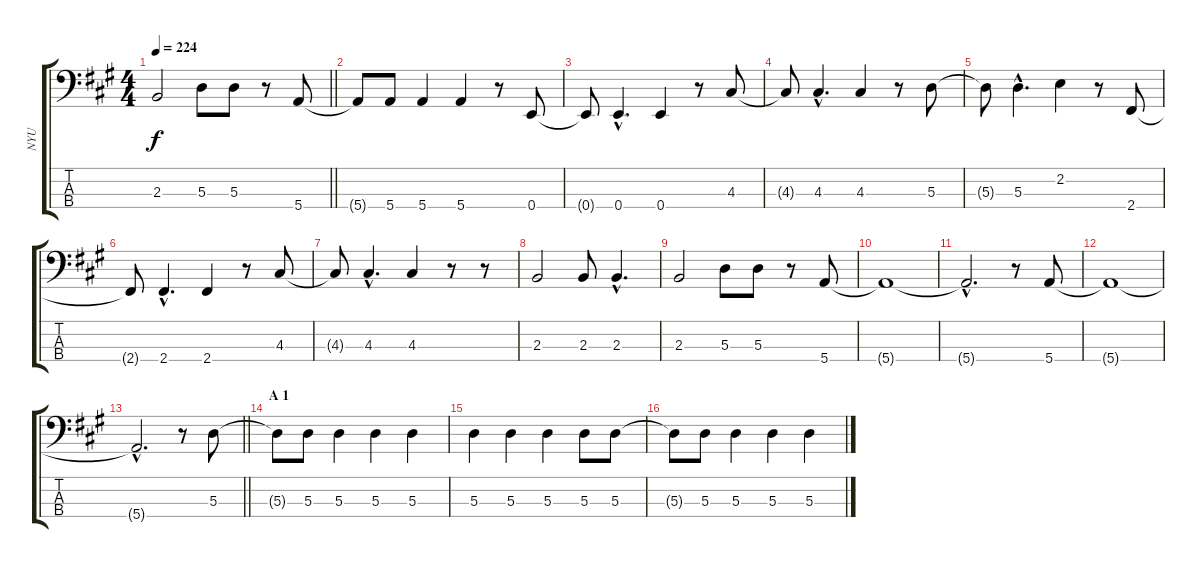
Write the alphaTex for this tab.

\track ("NYU" "NYU") {instrument electricbasspick}
\staff {score tabs}
\tuning (G2 D2 A1 E1) {hide}
\ts (4 4)
\tempo 224
\clef f4
\barLineRight lightlight
\ks a
2.3.2{dy f} 5.3.8 5.3.8 r.8 5.4.8 |
5.4{t}.8 5.4.8 5.4.4 5.4.4 r.8 0.4.8 |
0.4{t}.8 0.4{hac}.4{d} 0.4.4 r.8 4.3.8 |
4.3{t}.8 4.3{hac}.4{d} 4.3.4 r.8 5.3.8 |
5.3{t}.8 5.3{hac}.4{d} 2.2.4 r.8 2.4.8 |
2.4{t}.8 2.4{hac}.4{d} 2.4.4 r.8 4.3.8 |
4.3{t}.8 4.3{hac}.4{d} 4.3.4 r.8 r.8 |
2.3.2 2.3.8 2.3{hac}.4{d} |
2.3.2 5.3.8 5.3.8 r.8 5.4.8 |
5.4{t}.1 |
5.4{hac t}.2{d} r.8 5.4.8 |
5.4{t}.1 |
\barLineRight lightlight
5.4{hac t}.2{d} r.8 5.3.8 |
\section ("" "A 1")
5.3{t}.8 5.3.8 5.3.4 5.3.4 5.3.4 |
5.3.4 5.3.4 5.3.4 5.3.8 5.3.8 |
5.3{t}.8 5.3.8 5.3.4 5.3.4 5.3.4
